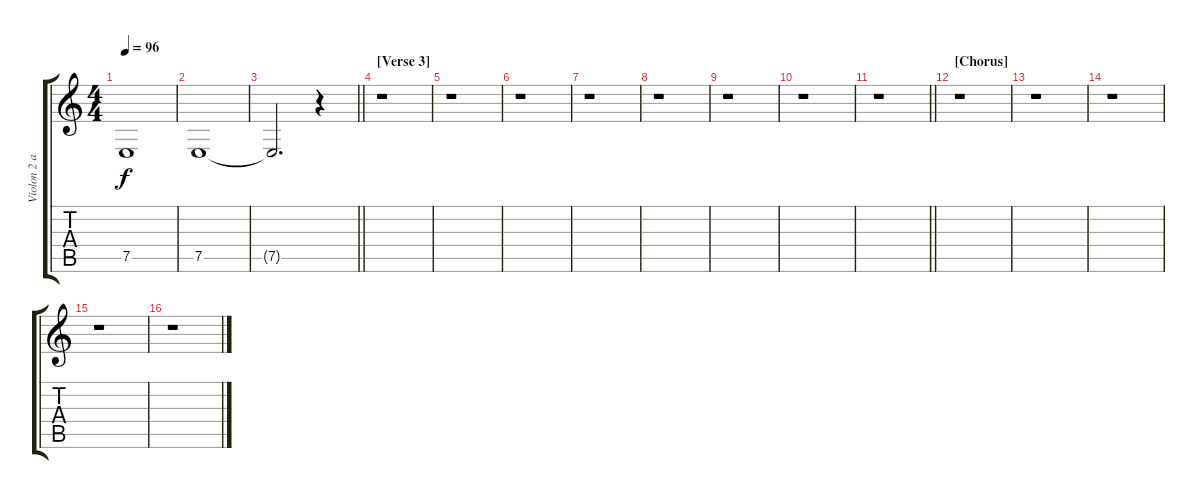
\track ("Violon 2 arranged/guitar" "Violon 2 a") {instrument cello}
\staff {score tabs}
\tuning (E4 B3 G3 D3 A2 E2) {hide}
\ts (4 4)
\tempo 96
\clef g2
\ks c
7.5{t}.1{dy f} |
7.5.1 |
\barLineRight lightlight
7.5{t}.2{d} r.4 |
\section ("" "[Verse 3]")
r.1 |
r.1 |
r.1 |
r.1 |
r.1 |
r.1 |
r.1 |
\barLineRight lightlight
r.1 |
\section ("" "[Chorus]")
r.1 |
r.1 |
r.1 |
r.1 |
r.1
